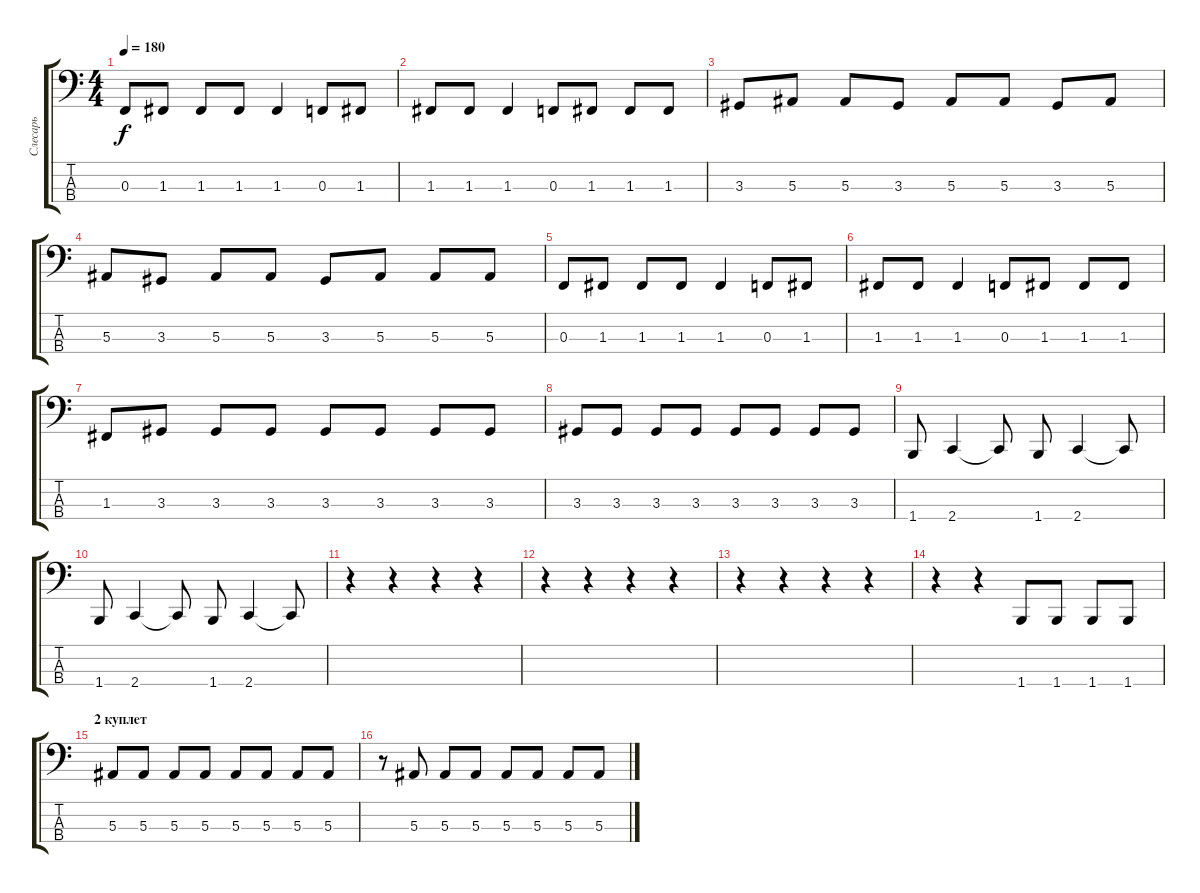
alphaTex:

\track ("Слесарь" "Слесарь") {instrument electricbassfinger}
\staff {score tabs}
\tuning (Eb2 Bb1 F1 Bb0) {hide}
\ts (4 4)
\tempo 180
\clef f4
\ks c
0.3.8{dy f} 1.3.8 1.3.8 1.3.8 1.3.4 0.3.8 1.3.8 |
1.3.8 1.3.8 1.3.4 0.3.8 1.3.8 1.3.8 1.3.8 |
3.3.8 5.3.8 5.3.8 3.3.8 5.3.8 5.3.8 3.3.8 5.3.8 |
5.3.8 3.3.8 5.3.8 5.3.8 3.3.8 5.3.8 5.3.8 5.3.8 |
0.3.8 1.3.8 1.3.8 1.3.8 1.3.4 0.3.8 1.3.8 |
1.3.8 1.3.8 1.3.4 0.3.8 1.3.8 1.3.8 1.3.8 |
1.3.8 3.3.8 3.3.8 3.3.8 3.3.8 3.3.8 3.3.8 3.3.8 |
3.3.8 3.3.8 3.3.8 3.3.8 3.3.8 3.3.8 3.3.8 3.3.8 |
1.4.8 2.4.4 2.4{t}.8 1.4.8 2.4.4 2.4{t}.8 |
1.4.8 2.4.4 2.4{t}.8 1.4.8 2.4.4 2.4{t}.8 |
r.4 r.4 r.4 r.4 |
r.4 r.4 r.4 r.4 |
r.4 r.4 r.4 r.4 |
r.4 r.4 1.4.8 1.4.8 1.4.8 1.4.8 |
\section ("" "2 куплет")
5.3.8 5.3.8 5.3.8 5.3.8 5.3.8 5.3.8 5.3.8 5.3.8 |
r.8 5.3.8 5.3.8 5.3.8 5.3.8 5.3.8 5.3.8 5.3.8
